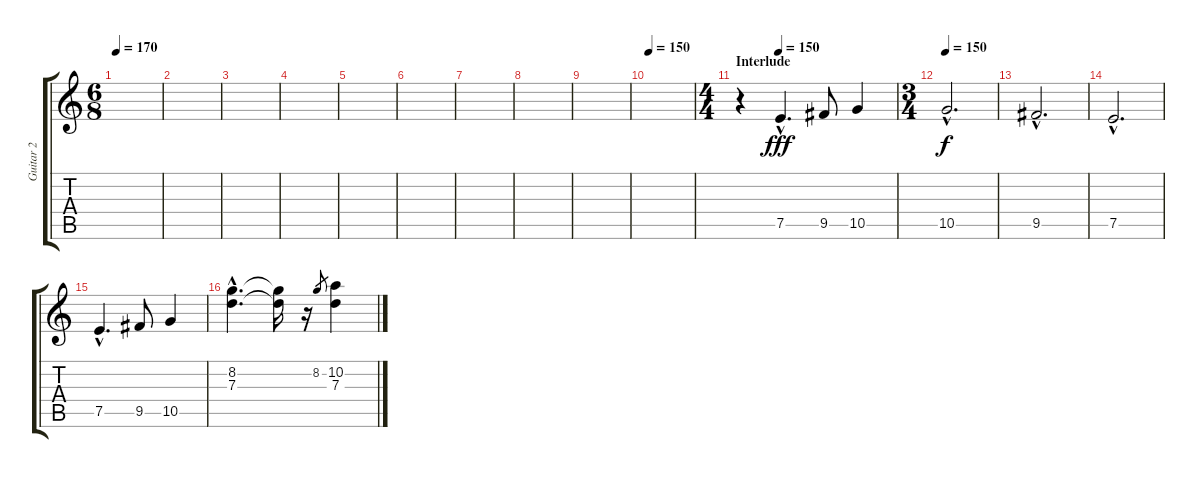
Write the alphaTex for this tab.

\track ("Guitar 2" "Guitar 2") {instrument distortionguitar}
\staff {score tabs}
\tuning (E4 B3 G3 D3 A2 E2) {hide}
\ts (6 8)
\tempo 170
\clef g2
\ks c
|
|
|
|
|
|
|
|
|
\tempo 150
|
\ts (4 4)
\section ("" "Interlude")
\tempo (150 0.25)
r.4 7.5{hac}.4{d dy fff volume 11} 9.5.8 10.5.4 |
\ts (3 4)
\tempo 150
10.5{hac}.2{d dy f} |
9.5{hac}.2{d} |
7.5{hac}.2{d} |
7.5{hac}.4{d} 9.5.8 10.5.4 |
(8.2{hac} 7.3{hac}).4{d} (8.2{t} 7.3{t}).16 r.16 8.2.8{gr} (10.2 7.3).4
